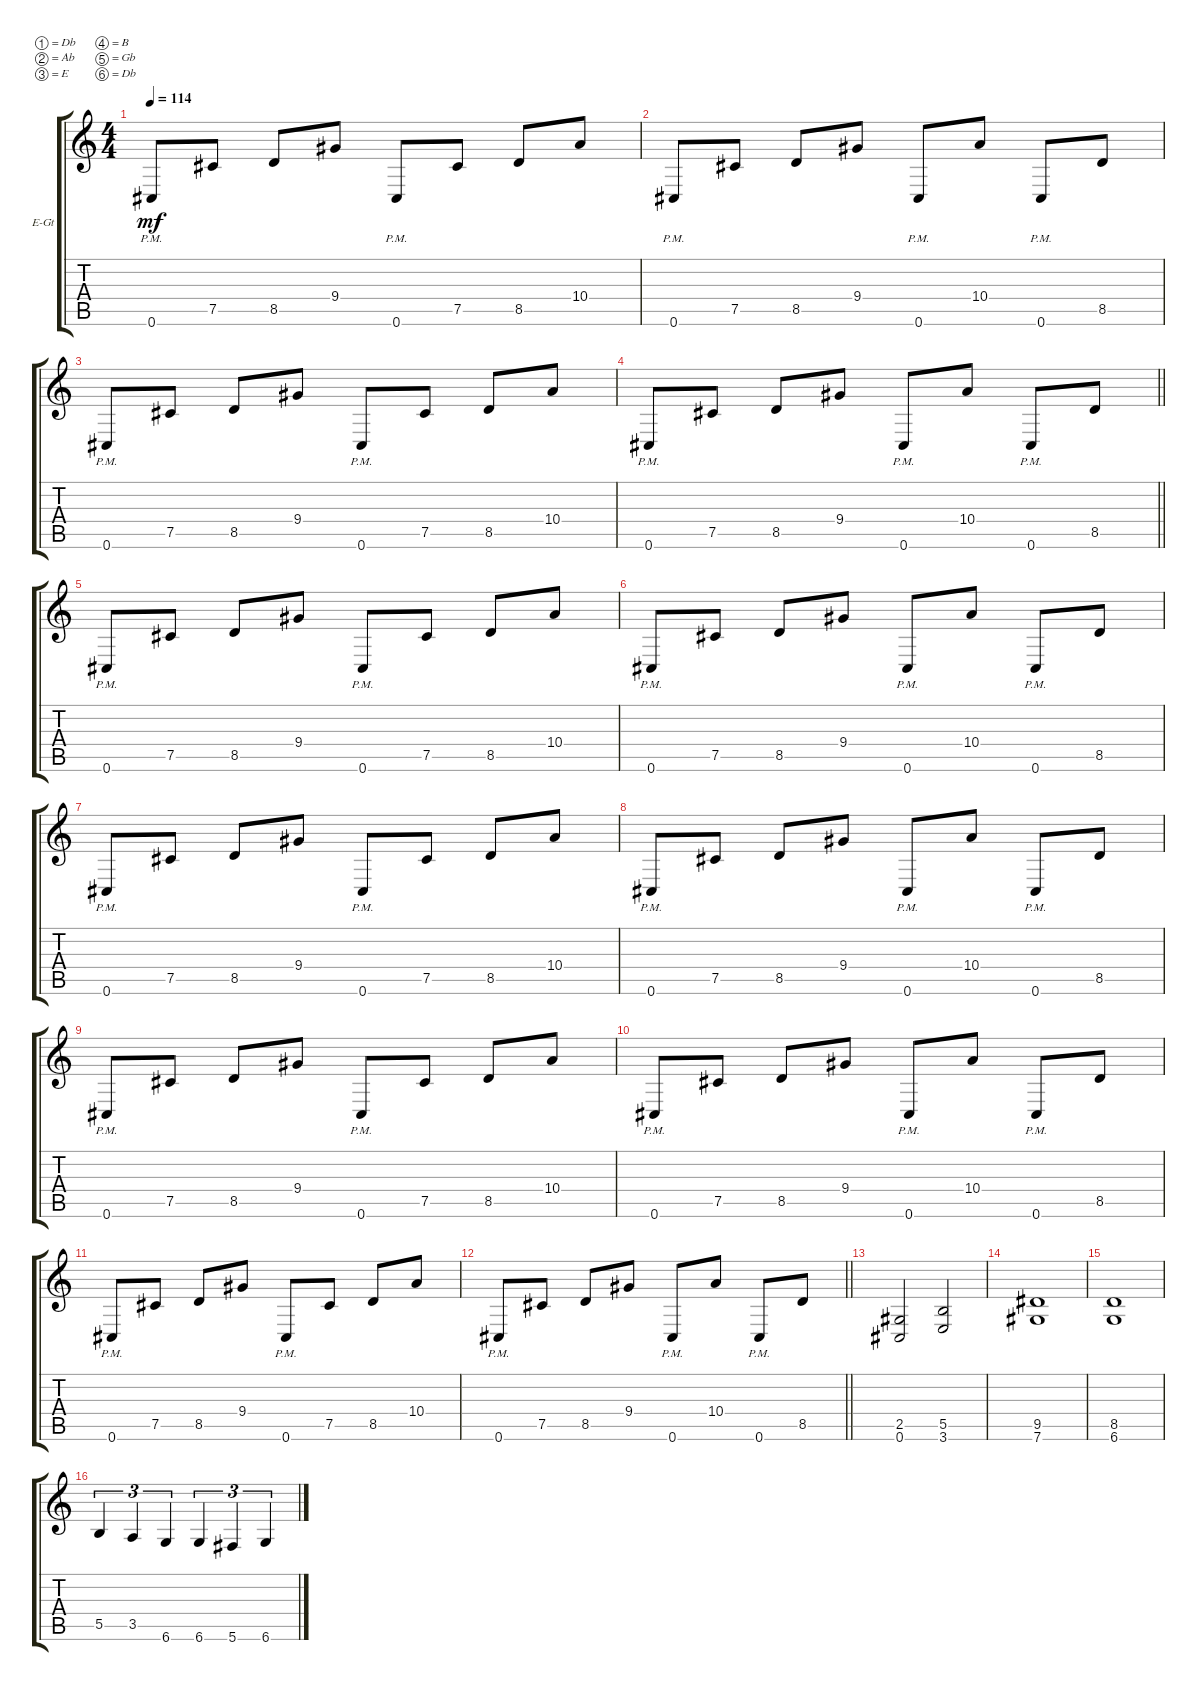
\bracketExtendMode groupsimilarinstruments
\firstSystemTrackNameOrientation horizontal
\otherSystemsTrackNameOrientation horizontal
\track ("Guitar 2 " "E-Gt") {instrument distortionguitar}
\staff {score tabs}
\tuning (Db4 Ab3 E3 B2 Gb2 Db2)
\ts (4 4)
\tempo 114
\clef g2
\ks c
0.6{pm}.8{dy mf} 7.5.8 8.5.8 9.4.8 0.6{pm}.8 7.5.8 8.5.8 10.4.8 |
0.6{pm}.8 7.5.8 8.5.8 9.4.8 0.6{pm}.8 10.4.8 0.6{pm}.8 8.5.8 |
0.6{pm}.8 7.5.8 8.5.8 9.4.8 0.6{pm}.8 7.5.8 8.5.8 10.4.8 |
\barLineRight lightlight
0.6{pm}.8 7.5.8 8.5.8 9.4.8 0.6{pm}.8 10.4.8 0.6{pm}.8 8.5.8 |
0.6{pm}.8 7.5.8 8.5.8 9.4.8 0.6{pm}.8 7.5.8 8.5.8 10.4.8 |
0.6{pm}.8 7.5.8 8.5.8 9.4.8 0.6{pm}.8 10.4.8 0.6{pm}.8 8.5.8 |
0.6{pm}.8 7.5.8 8.5.8 9.4.8 0.6{pm}.8 7.5.8 8.5.8 10.4.8 |
0.6{pm}.8 7.5.8 8.5.8 9.4.8 0.6{pm}.8 10.4.8 0.6{pm}.8 8.5.8 |
0.6{pm}.8 7.5.8 8.5.8 9.4.8 0.6{pm}.8 7.5.8 8.5.8 10.4.8 |
0.6{pm}.8 7.5.8 8.5.8 9.4.8 0.6{pm}.8 10.4.8 0.6{pm}.8 8.5.8 |
0.6{pm}.8 7.5.8 8.5.8 9.4.8 0.6{pm}.8 7.5.8 8.5.8 10.4.8 |
\barLineRight lightlight
0.6{pm}.8 7.5.8 8.5.8 9.4.8 0.6{pm}.8 10.4.8 0.6{pm}.8 8.5.8 |
(0.6 2.5).2 (3.6 5.5).2 |
(9.5 7.6).1 |
(6.6 8.5).1 |
5.5.4{tu (3 2)} 3.5.4{tu (3 2)} 6.6.4{tu (3 2)} 6.6.4{tu (3 2)} 5.6.4{tu (3 2)} 6.6.4{tu (3 2)}
